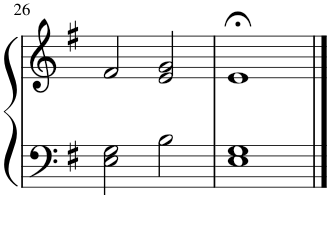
**kern	**kern
*part1	*part1
*staff2	*staff1
*I"Piano	*
*I'Pno.	*
!!LO:PB:g=z
*clefF4	*clefG2
*k[f#]	*k[f#]
*M4/4	*M4/4
=26	=26
2E\ 2G\	2f#/
2B\	2e/ 2g/
=27	=27
1E 1G	1e;<
==	==
*-	*-
